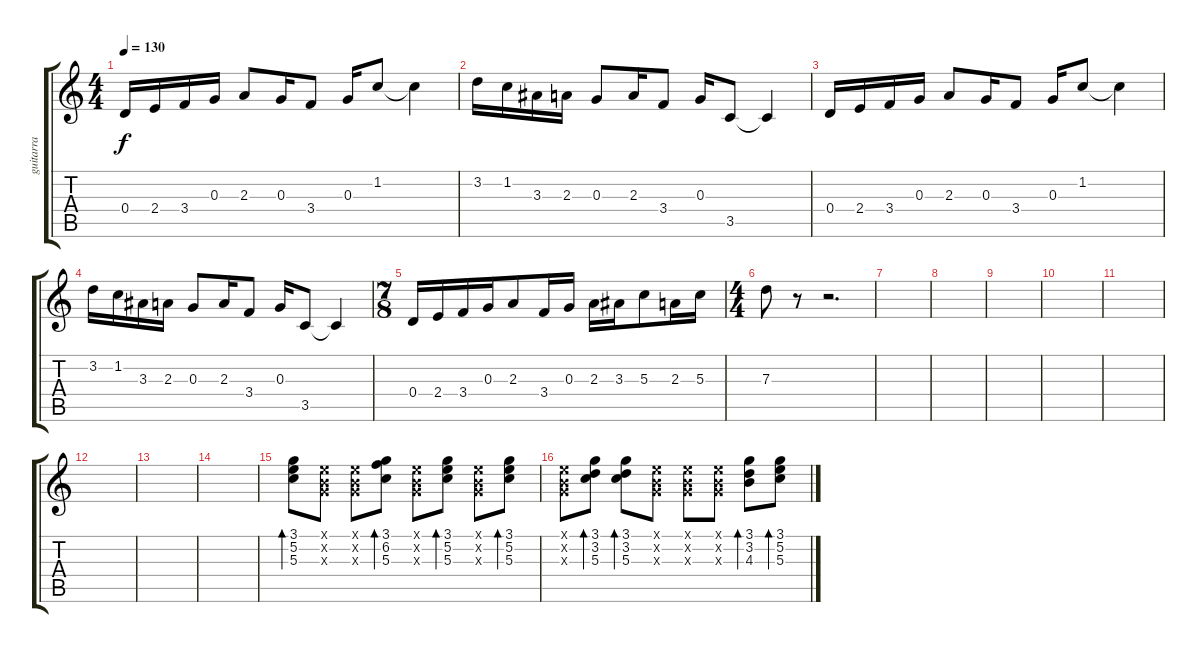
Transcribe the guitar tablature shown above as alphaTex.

\track ("guitarra" "guitarra") {instrument distortionguitar}
\staff {score tabs}
\tuning (E4 B3 G3 D3 A2 E2) {hide}
\ts (4 4)
\tempo 130
\clef g2
\ks c
0.4.16{dy f} 2.4.16 3.4.16 0.3.16 2.3.8 0.3.16 3.4.8 0.3.16 1.2.8 1.2{t}.4 |
3.2.16 1.2.16 3.3.16 2.3.16 0.3.8 2.3.16 3.4.8 0.3.16 3.5.8 3.5{t}.4 |
0.4.16 2.4.16 3.4.16 0.3.16 2.3.8 0.3.16 3.4.8 0.3.16 1.2.8 1.2{t}.4 |
3.2.16 1.2.16 3.3.16 2.3.16 0.3.8 2.3.16 3.4.8 0.3.16 3.5.8 3.5{t}.4 |
\ts (7 8)
0.4.16 2.4.16 3.4.16 0.3.16 2.3.8 3.4.16 0.3.16 2.3.16 3.3.16 5.3.8 2.3.16 5.3.16 |
\ts (4 4)
7.3.8 r.8 r.2{d} |
|
|
|
|
|
|
|
|
(3.1 5.2 5.3).8{bd 120 volume 12} (0.1{x} 0.2{x} 0.3{x}).8 (0.1{x} 0.2{x} 0.3{x}).8 (3.1 6.2 5.3).8{bd 120} (0.1{x} 0.2{x} 0.3{x}).8 (3.1 5.2 5.3).8{bd 120} (0.1{x} 0.2{x} 0.3{x}).8 (3.1 5.2 5.3).8{bd 120} |
(0.1{x} 0.2{x} 0.3{x}).8 (3.1 3.2 5.3).8{bd 120} (3.1 3.2 5.3).8{bd 120} (0.1{x} 0.2{x} 0.3{x}).8 (0.1{x} 0.2{x} 0.3{x}).8 (0.1{x} 0.2{x} 0.3{x}).8 (3.1 3.2 4.3).8{bd 120} (3.1 5.2 5.3).8{bd 120}
